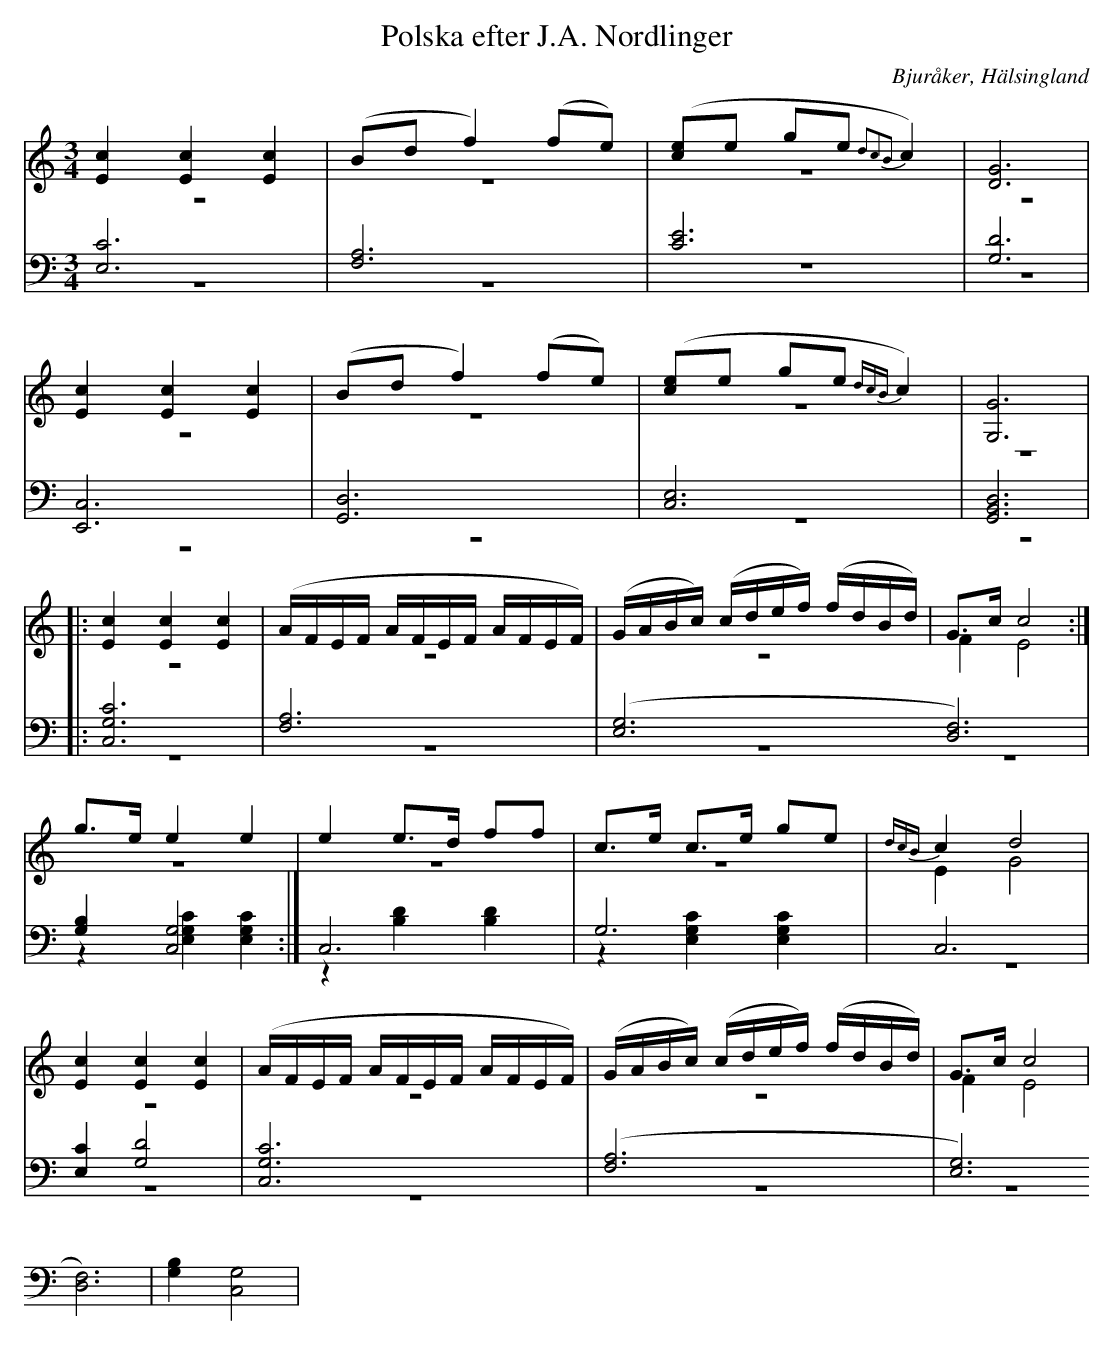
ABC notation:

X:1
T: Polska efter J.A. Nordlinger
O: Bjuråker, Hälsingland
M: 3/4
L: 1/16
K: C
V:1
V:2 merge
V:3
V:4 merge
V:1
[E4c4] [E4c4] [E4c4]|(B2d2 f4) (f2e2)|([c2e2]e2 g2e2 {d2c2B2}c4)|[G12D12]|
[E4c4] [E4c4] [E4c4]|(B2d2 f4) (f2e2)|([c2e2]e2 g2e2 {dcB}c4)|[G,12G12]|
|:[E4c4] [E4c4] [E4c4]|(AFEF AFEF AFEF)|(GABc) (cdef) (fdBd)|G2>c2 c8:|
g2>e2 e4 e4|e4 e2>d2 f2f2|c2>e2 c2>e2 g2e2|{dcB}c4 d8|
[E4c4] [E4c4] [E4c4]|(AFEF AFEF AFEF)|(GABc) (cdef) (fdBd)|G2>c2 c8|
V:2
z12|z12|z12|z12|
z12|z12|z12|z12|
|:z12|z12|z12|F4 E8:|
z12|z12|z12|E4 G8|
z12|z12|z12|F4 E8|
V:3 clef=bass
[E,12C12]|[F,12A,12]|[C12E12]|[G,12D12]|
[E,,12C,12]|[G,,12D,12]|[C,12E,12]|[G,,12B,,12D,12]|
|:[C,12G,12C12] |[F,12A,12]|([E,12G,12] [D,12F,12])|[G,4B,4] [C,8G,8]:|
C,12 |G,12|C,12|[E,4C4] [G,8D8]|
[C,12G,12C12] |([F,12A,12]|[E,12G,12] [D,12F,12])|[G,4B,4] [C,8G,8]|
V:4 clef=bass
z12 |z12|z12|z12|
z12|z12|z12|z12:|
|:z12|z12|z12|z12:|
z4 [E,4G,4C4] [E,4G,4C4]|z4 [B,4D4] [B,4D4]|z4 [E,4G,4C4] [E,4G,4C4]|z12|
z12|z12|z12|z12|
